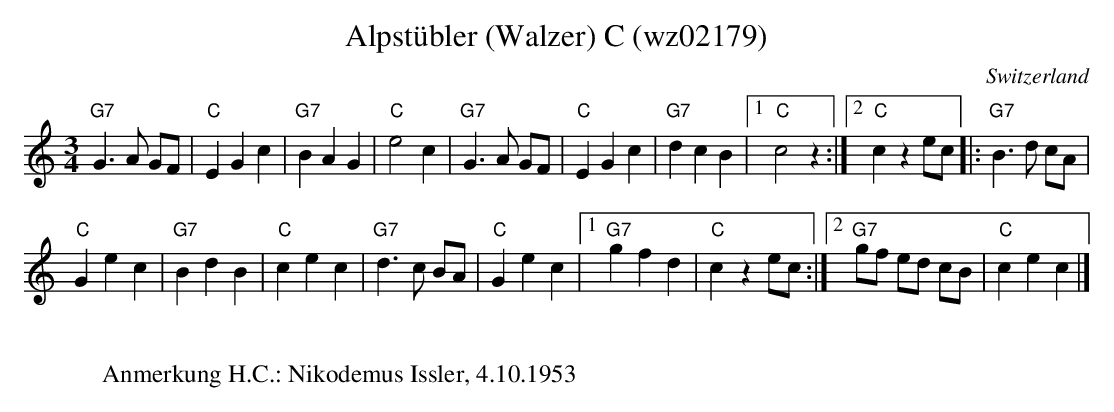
X:1
T:Alpstübler (Walzer) C (wz02179)
O:Switzerland
M:3/4
L:1/4
K:C major
"G7"G>A G/F/ | "C"EGc | "G7"BAG | "C"e2c | "G7"G>A G/F/ | "C"EGc | "G7"dcB |1 "C"c2z :|2 "C"cze/c/ |: "G7"B>d c/A/ |
"C"Gec | "G7"BdB | "C"cec | "G7"d>c B/A/ | "C"Gec  |1 "G7"gfd |  "C"cze/c/ :|2 "G7"g/f/ e/d/ c/B/ | "C"cec |]
W:
W:Anmerkung H.C.: Nikodemus Issler, 4.10.1953
